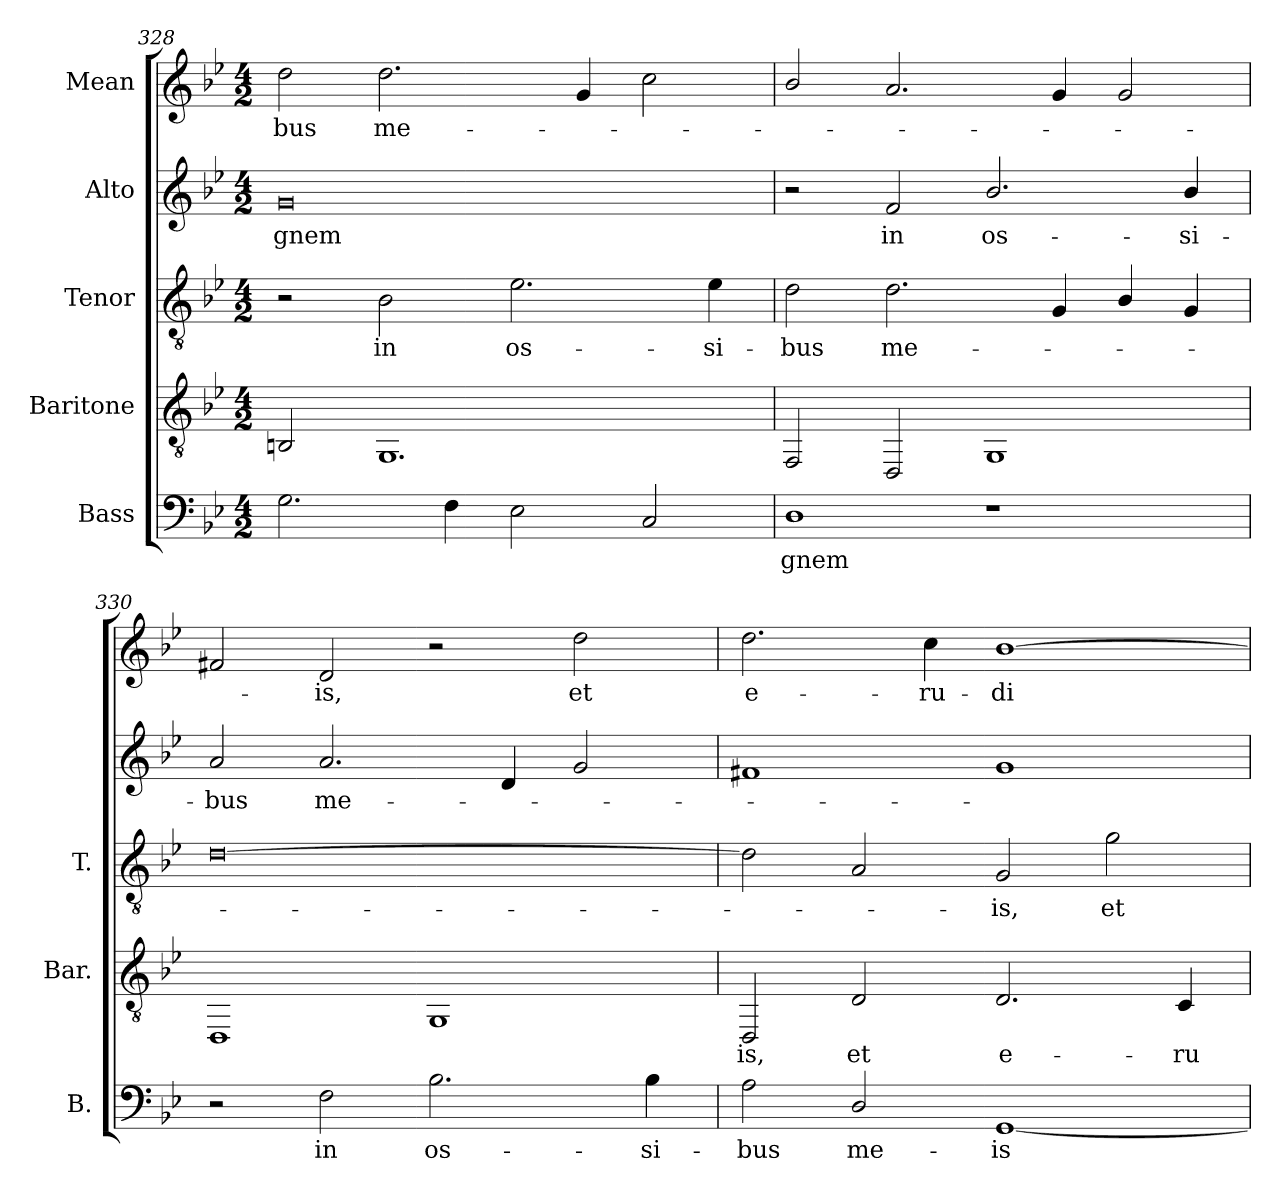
**kern	**text	**kern	**text	**kern	**text	**kern	**text	**kern	**text
*part5	*part5	*part4	*part4	*part3	*part3	*part2	*part2	*part1	*part1
*staff5	*staff5	*staff4	*staff4	*staff3	*staff3	*staff2	*staff2	*staff1	*staff1
*I"Bass	*	*I"Baritone	*	*I"Tenor	*	*I"Alto	*	*I"Mean	*
*I'B.	*	*I'Bar.	*	*I'T.	*	*	*	*	*
*clefF4	*	*clefGv2	*	*clefGv2	*	*clefG2	*	*clefG2	*
*	*	*	*	*ITrd7c12	*	*	*	*	*
*k[b-e-]	*	*k[b-e-]	*	*k[b-e-]	*	*k[b-e-]	*	*k[b-e-]	*
*B-:	*	*B-:	*	*B-:	*	*B-:	*	*B-:	*
*M4/2	*	*M4/2	*	*M4/2	*	*M4/2	*	*M4/2	*
=328	=328	=328	=328	=328	=328	=328	=328	=328	=328
!	!	!	!	!	!	!	!LO:LY:b:color=#000000	!	!
!	!	!	!	!	!	!	!	!	!LO:LY:b:color=#000000
2.Gi\	.	2BBni/	.	2r	.	0gi	-gnem	2ddi\	-bus
!	!	!	!	!	!LO:LY:b:color=#000000	!	!	!	!
!	!	!	!	!	!	!	!	!	!LO:LY:b:color=#000000
.	.	1.GGi	.	2BB-i\	in	.	.	2.ddi\	me-
4Fi\	.	.	.	.	.	.	.	.	.
!	!	!	!	!	!LO:LY:b:color=#000000	!	!	!	!
2E-i\	.	.	.	2.E-i\	os-	.	.	.	.
.	.	.	.	.	.	.	.	4gi/	.
2Ci/	.	.	.	.	.	.	.	2cci\	.
!	!	!	!	!	!LO:LY:b:color=#000000	!	!	!	!
.	.	.	.	4E-i\	-si-	.	.	.	.
=329	=329	=329	=329	=329	=329	=329	=329	=329	=329
!	!LO:LY:b:color=#000000	!	!	!	!	!	!	!	!
!	!	!	!	!	!LO:LY:b:color=#000000	!	!	!	!
1Di	-gnem	2FFi/	.	2Di\	-bus	2r	.	2b-i/	.
!	!	!	!	!	!LO:LY:b:color=#000000	!	!	!	!
!	!	!	!	!	!	!	!LO:LY:b:color=#000000	!	!
.	.	2DDi/	.	2.Di\	me-	2fi/	in	2.ai/	.
!	!	!	!	!	!	!	!LO:LY:b:color=#000000	!	!
1r	.	1GGi	.	.	.	2.b-i/	os-	.	.
.	.	.	.	4GGi/	.	.	.	4gi/	.
.	.	.	.	4BB-i/	.	.	.	2gi/	.
!	!	!	!	!	!	!	!LO:LY:b:color=#000000	!	!
.	.	.	.	4GGi/	.	4b-i/	-si-	.	.
=330	=330	=330	=330	=330	=330	=330	=330	=330	=330
!	!	!	!	!	!	!	!LO:LY:b:color=#000000	!	!
2r	.	1DDi	.	[0Di	.	2ai/	-bus	2f#Xi/	.
!	!LO:LY:b:color=#000000	!	!	!	!	!	!	!	!
!	!	!	!	!	!	!	!LO:LY:b:color=#000000	!	!
!	!	!	!	!	!	!	!	!	!LO:LY:b:color=#000000
2Fi\	in	.	.	.	.	2.ai/	me-	2di/	-is,
!	!LO:LY:b:color=#000000	!	!	!	!	!	!	!	!
2.B-i\	os-	1GGi	.	.	.	.	.	2r	.
.	.	.	.	.	.	4di/	.	.	.
!	!	!	!	!	!	!	!	!	!LO:LY:b:color=#000000
.	.	.	.	.	.	2gi/	.	2ddi\	et
!	!LO:LY:b:color=#000000	!	!	!	!	!	!	!	!
4B-i\	-si-	.	.	.	.	.	.	.	.
=331	=331	=331	=331	=331	=331	=331	=331	=331	=331
!	!LO:LY:b:color=#000000	!	!	!	!	!	!	!	!
!	!	!	!LO:LY:b:color=#000000	!	!	!	!	!	!
!	!	!	!	!	!	!	!	!	!LO:LY:b:color=#000000
2Ai\	-bus	2DDi/	-is,	2Di\]	.	1f#Xi	.	2.ddi\	e-
!	!LO:LY:b:color=#000000	!	!	!	!	!	!	!	!
!	!	!	!LO:LY:b:color=#000000	!	!	!	!	!	!
2Di/	me-	2Di/	et	2AAi/	.	.	.	.	.
!	!	!	!	!	!	!	!	!	!LO:LY:b:color=#000000
.	.	.	.	.	.	.	.	4cci\	-ru-
!	!LO:LY:b:color=#000000	!	!	!	!	!	!	!	!
!	!	!	!LO:LY:b:color=#000000	!	!	!	!	!	!
!	!	!	!	!	!LO:LY:b:color=#000000	!	!	!	!
!	!	!	!	!	!	!	!	!	!LO:LY:b:color=#000000
[1GGi	-is	2.Di/	e-	2GGi/	-is,	1gi	.	[1b-i	-di-
!	!	!	!	!	!LO:LY:b:color=#000000	!	!	!	!
.	.	.	.	2Gi\	et	.	.	.	.
!	!	!	!LO:LY:b:color=#000000	!	!	!	!	!	!
.	.	4Ci/	-ru-	.	.	.	.	.	.
=	=	=	=	=	=	=	=	=	=
*-	*-	*-	*-	*-	*-	*-	*-	*-	*-
